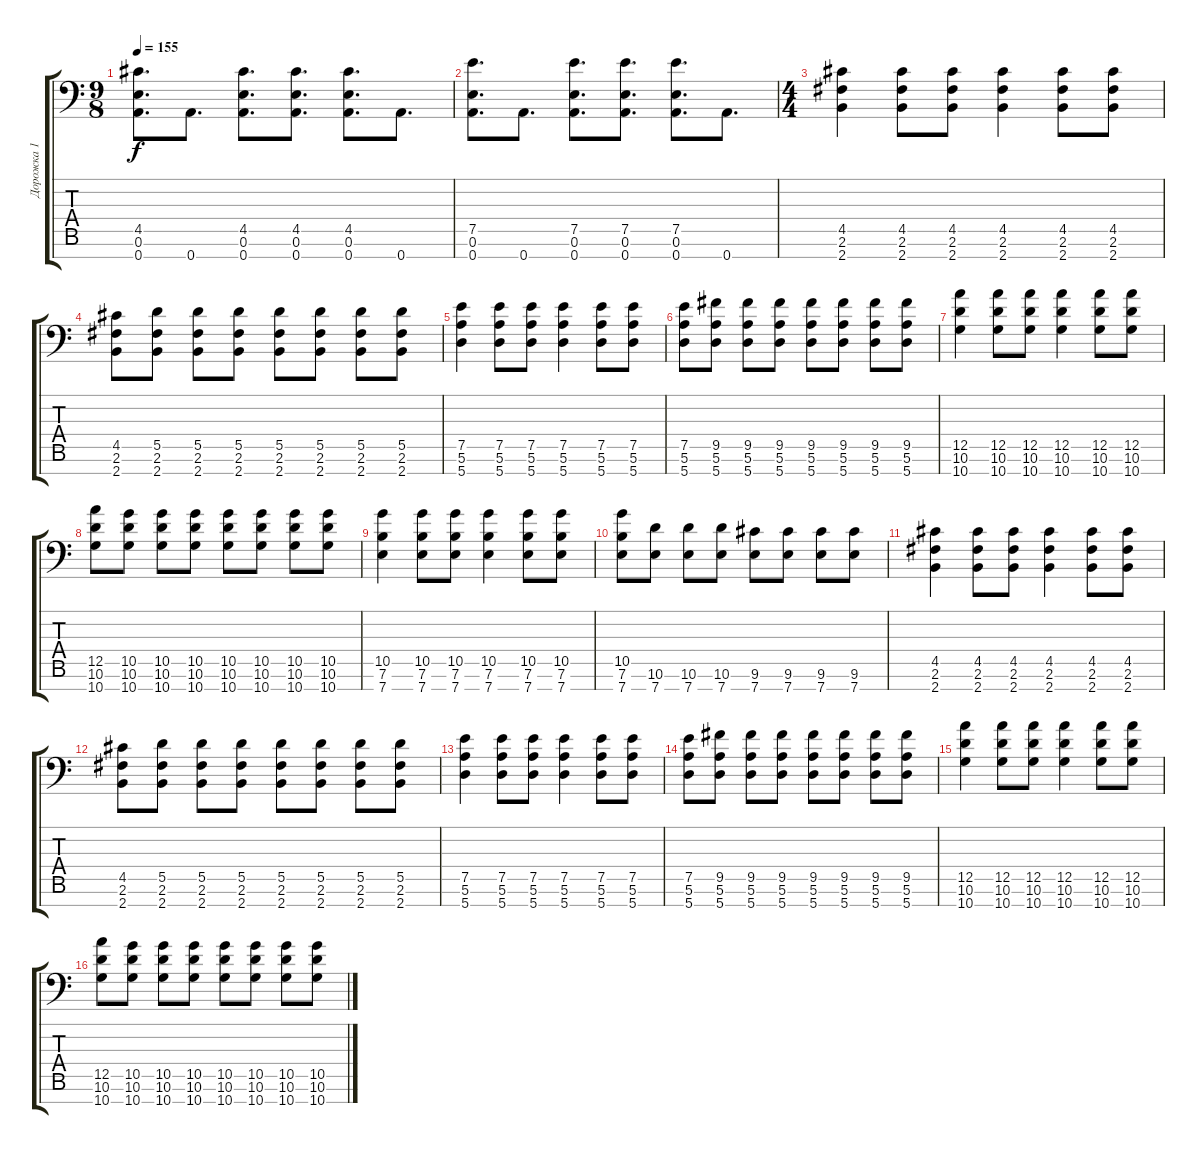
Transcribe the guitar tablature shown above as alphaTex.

\track ("Дорожка 1" "Дорожка 1") {instrument distortionguitar}
\staff {score tabs}
\tuning (E4 B3 G3 D3 A2 E2 A1) {hide}
\ts (9 8)
\tempo 155
\clef f4
\ks c
(4.5 0.6 0.7).8{d dy f} 0.7.8{d} (4.5 0.6 0.7).8{d} (4.5 0.6 0.7).8{d} (4.5 0.6 0.7).8{d} 0.7.8{d} |
(7.5 0.6 0.7).8{d} 0.7.8{d} (7.5 0.6 0.7).8{d} (7.5 0.6 0.7).8{d} (7.5 0.6 0.7).8{d} 0.7.8{d} |
\ts (4 4)
(4.5 2.6 2.7).4 (4.5 2.6 2.7).8 (4.5 2.6 2.7).8 (4.5 2.6 2.7).4 (4.5 2.6 2.7).8 (4.5 2.6 2.7).8 |
(4.5 2.6 2.7).8 (5.5 2.6 2.7).8 (5.5 2.6 2.7).8 (5.5 2.6 2.7).8 (5.5 2.6 2.7).8 (5.5 2.6 2.7).8 (5.5 2.6 2.7).8 (5.5 2.6 2.7).8 |
(7.5 5.6 5.7).4 (7.5 5.6 5.7).8 (7.5 5.6 5.7).8 (7.5 5.6 5.7).4 (7.5 5.6 5.7).8 (7.5 5.6 5.7).8 |
(7.5 5.6 5.7).8 (9.5 5.6 5.7).8 (9.5 5.6 5.7).8 (9.5 5.6 5.7).8 (9.5 5.6 5.7).8 (9.5 5.6 5.7).8 (9.5 5.6 5.7).8 (9.5 5.6 5.7).8 |
(12.5 10.6 10.7).4 (12.5 10.6 10.7).8 (12.5 10.6 10.7).8 (12.5 10.6 10.7).4 (12.5 10.6 10.7).8 (12.5 10.6 10.7).8 |
(12.5 10.6 10.7).8 (10.5 10.6 10.7).8 (10.5 10.6 10.7).8 (10.5 10.6 10.7).8 (10.5 10.6 10.7).8 (10.5 10.6 10.7).8 (10.5 10.6 10.7).8 (10.5 10.6 10.7).8 |
(10.5 7.6 7.7).4 (10.5 7.6 7.7).8 (10.5 7.6 7.7).8 (10.5 7.6 7.7).4 (10.5 7.6 7.7).8 (10.5 7.6 7.7).8 |
(10.5 7.6 7.7).8 (10.6 7.7).8 (10.6 7.7).8 (10.6 7.7).8 (9.6 7.7).8 (9.6 7.7).8 (9.6 7.7).8 (9.6 7.7).8 |
(4.5 2.6 2.7).4 (4.5 2.6 2.7).8 (4.5 2.6 2.7).8 (4.5 2.6 2.7).4 (4.5 2.6 2.7).8 (4.5 2.6 2.7).8 |
(4.5 2.6 2.7).8 (5.5 2.6 2.7).8 (5.5 2.6 2.7).8 (5.5 2.6 2.7).8 (5.5 2.6 2.7).8 (5.5 2.6 2.7).8 (5.5 2.6 2.7).8 (5.5 2.6 2.7).8 |
(7.5 5.6 5.7).4 (7.5 5.6 5.7).8 (7.5 5.6 5.7).8 (7.5 5.6 5.7).4 (7.5 5.6 5.7).8 (7.5 5.6 5.7).8 |
(7.5 5.6 5.7).8 (9.5 5.6 5.7).8 (9.5 5.6 5.7).8 (9.5 5.6 5.7).8 (9.5 5.6 5.7).8 (9.5 5.6 5.7).8 (9.5 5.6 5.7).8 (9.5 5.6 5.7).8 |
(12.5 10.6 10.7).4 (12.5 10.6 10.7).8 (12.5 10.6 10.7).8 (12.5 10.6 10.7).4 (12.5 10.6 10.7).8 (12.5 10.6 10.7).8 |
(12.5 10.6 10.7).8 (10.5 10.6 10.7).8 (10.5 10.6 10.7).8 (10.5 10.6 10.7).8 (10.5 10.6 10.7).8 (10.5 10.6 10.7).8 (10.5 10.6 10.7).8 (10.5 10.6 10.7).8
